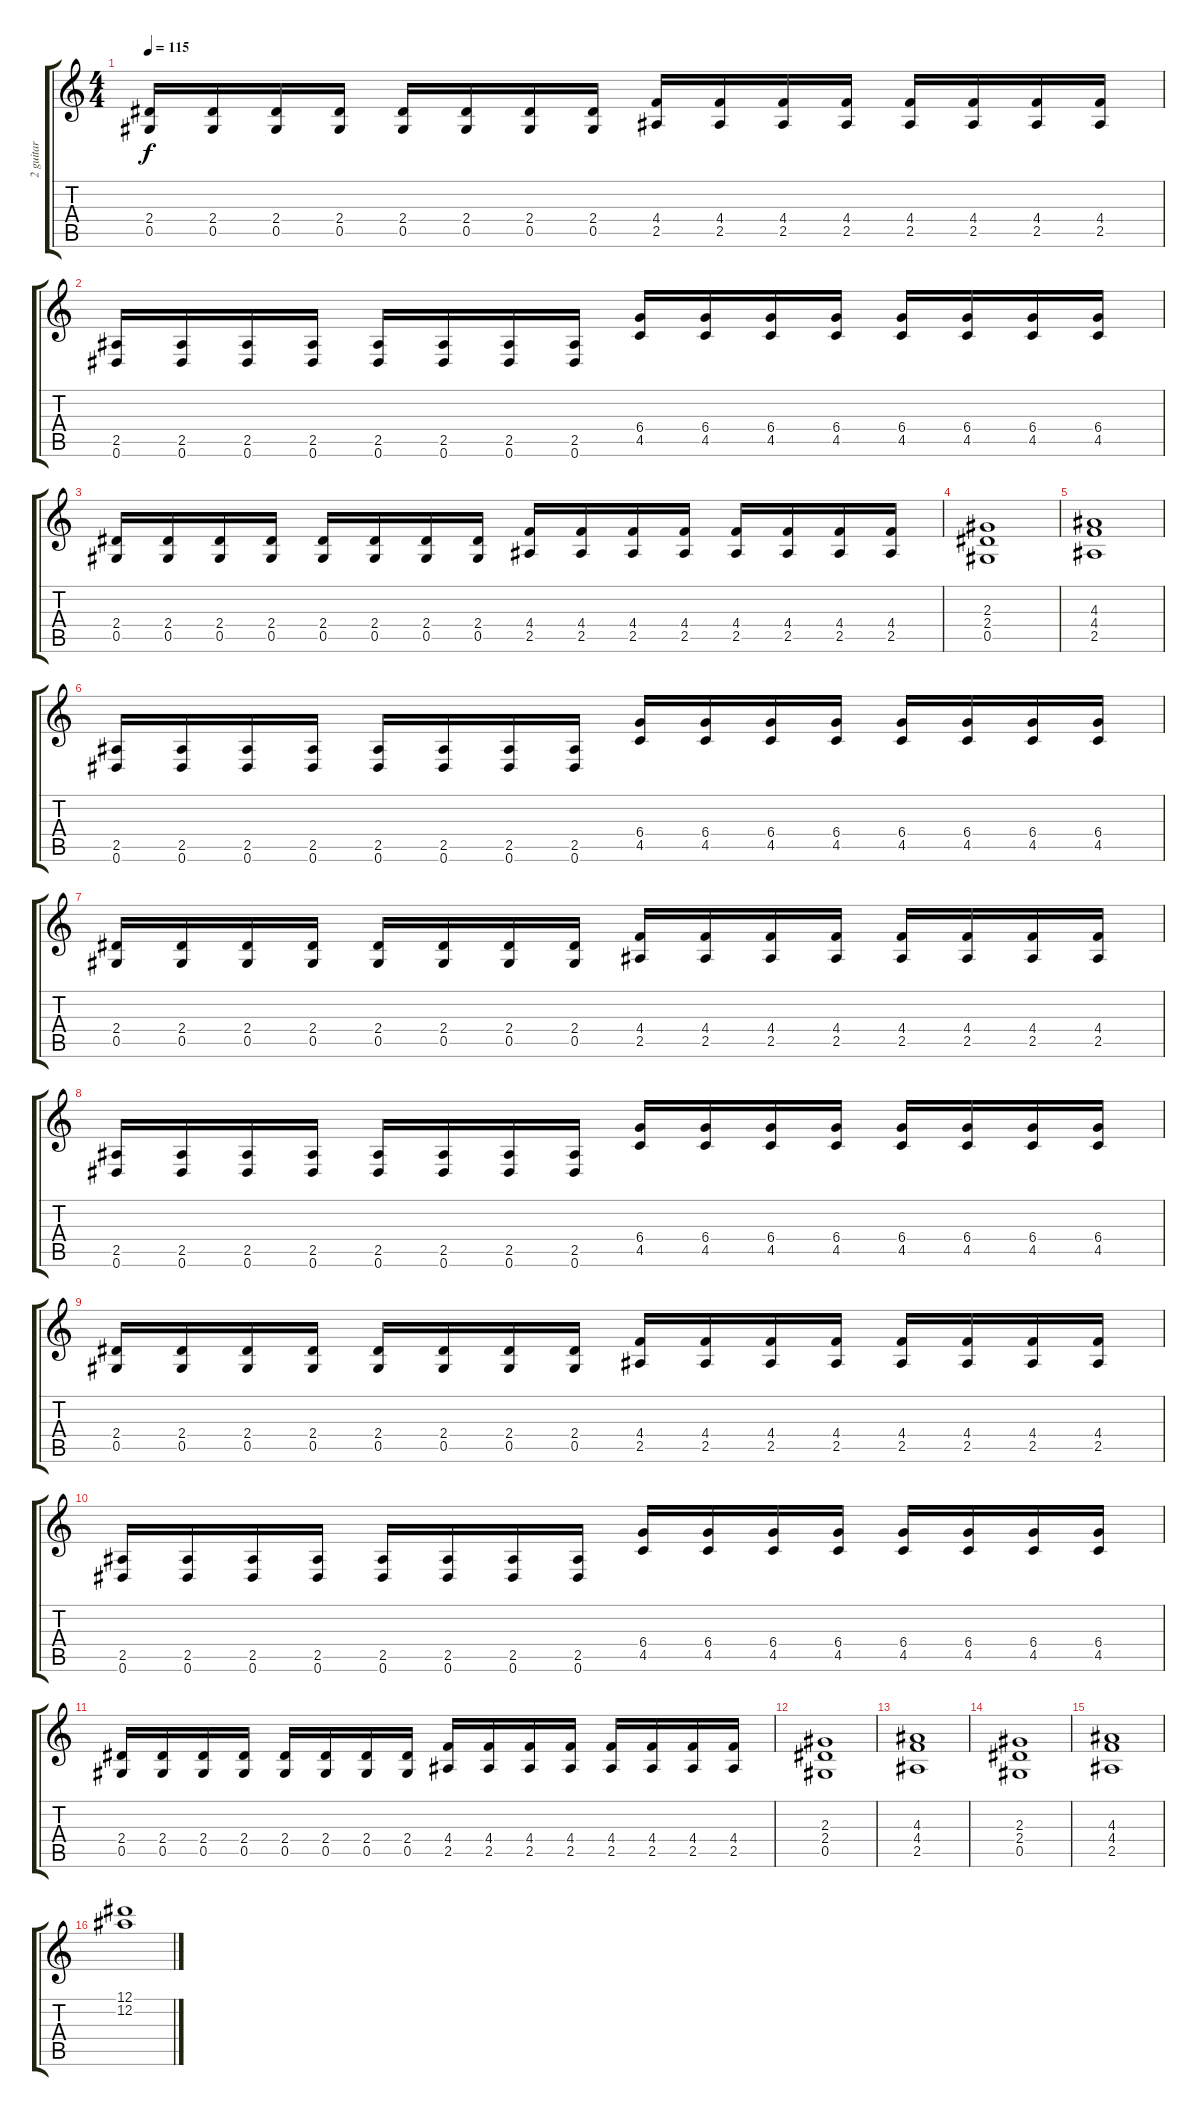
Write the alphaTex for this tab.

\track ("2 guitar" "2 guitar") {instrument distortionguitar}
\staff {score tabs}
\tuning (Eb4 Bb3 Gb3 Db3 Ab2 Eb2) {hide}
\ts (4 4)
\tempo 115
\clef g2
\ks c
(2.4 0.5).16{dy f} (2.4 0.5).16 (2.4 0.5).16 (2.4 0.5).16 (2.4 0.5).16 (2.4 0.5).16 (2.4 0.5).16 (2.4 0.5).16 (4.4 2.5).16 (4.4 2.5).16 (4.4 2.5).16 (4.4 2.5).16 (4.4 2.5).16 (4.4 2.5).16 (4.4 2.5).16 (4.4 2.5).16 |
(2.5 0.6).16 (2.5 0.6).16 (2.5 0.6).16 (2.5 0.6).16 (2.5 0.6).16 (2.5 0.6).16 (2.5 0.6).16 (2.5 0.6).16 (6.4 4.5).16 (6.4 4.5).16 (6.4 4.5).16 (6.4 4.5).16 (6.4 4.5).16 (6.4 4.5).16 (6.4 4.5).16 (6.4 4.5).16 |
(2.4 0.5).16 (2.4 0.5).16 (2.4 0.5).16 (2.4 0.5).16 (2.4 0.5).16 (2.4 0.5).16 (2.4 0.5).16 (2.4 0.5).16 (4.4 2.5).16 (4.4 2.5).16 (4.4 2.5).16 (4.4 2.5).16 (4.4 2.5).16 (4.4 2.5).16 (4.4 2.5).16 (4.4 2.5).16 |
(2.3 2.4 0.5).1 |
(4.3 4.4 2.5).1 |
(2.5 0.6).16 (2.5 0.6).16 (2.5 0.6).16 (2.5 0.6).16 (2.5 0.6).16 (2.5 0.6).16 (2.5 0.6).16 (2.5 0.6).16 (6.4 4.5).16 (6.4 4.5).16 (6.4 4.5).16 (6.4 4.5).16 (6.4 4.5).16 (6.4 4.5).16 (6.4 4.5).16 (6.4 4.5).16 |
(2.4 0.5).16 (2.4 0.5).16 (2.4 0.5).16 (2.4 0.5).16 (2.4 0.5).16 (2.4 0.5).16 (2.4 0.5).16 (2.4 0.5).16 (4.4 2.5).16 (4.4 2.5).16 (4.4 2.5).16 (4.4 2.5).16 (4.4 2.5).16 (4.4 2.5).16 (4.4 2.5).16 (4.4 2.5).16 |
(2.5 0.6).16 (2.5 0.6).16 (2.5 0.6).16 (2.5 0.6).16 (2.5 0.6).16 (2.5 0.6).16 (2.5 0.6).16 (2.5 0.6).16 (6.4 4.5).16 (6.4 4.5).16 (6.4 4.5).16 (6.4 4.5).16 (6.4 4.5).16 (6.4 4.5).16 (6.4 4.5).16 (6.4 4.5).16 |
(2.4 0.5).16 (2.4 0.5).16 (2.4 0.5).16 (2.4 0.5).16 (2.4 0.5).16 (2.4 0.5).16 (2.4 0.5).16 (2.4 0.5).16 (4.4 2.5).16 (4.4 2.5).16 (4.4 2.5).16 (4.4 2.5).16 (4.4 2.5).16 (4.4 2.5).16 (4.4 2.5).16 (4.4 2.5).16 |
(2.5 0.6).16 (2.5 0.6).16 (2.5 0.6).16 (2.5 0.6).16 (2.5 0.6).16 (2.5 0.6).16 (2.5 0.6).16 (2.5 0.6).16 (6.4 4.5).16 (6.4 4.5).16 (6.4 4.5).16 (6.4 4.5).16 (6.4 4.5).16 (6.4 4.5).16 (6.4 4.5).16 (6.4 4.5).16 |
(2.4 0.5).16 (2.4 0.5).16 (2.4 0.5).16 (2.4 0.5).16 (2.4 0.5).16 (2.4 0.5).16 (2.4 0.5).16 (2.4 0.5).16 (4.4 2.5).16 (4.4 2.5).16 (4.4 2.5).16 (4.4 2.5).16 (4.4 2.5).16 (4.4 2.5).16 (4.4 2.5).16 (4.4 2.5).16 |
(2.3 2.4 0.5).1 |
(4.3 4.4 2.5).1 |
(2.3 2.4 0.5).1 |
(4.3 4.4 2.5).1 |
(12.1 12.2).1
